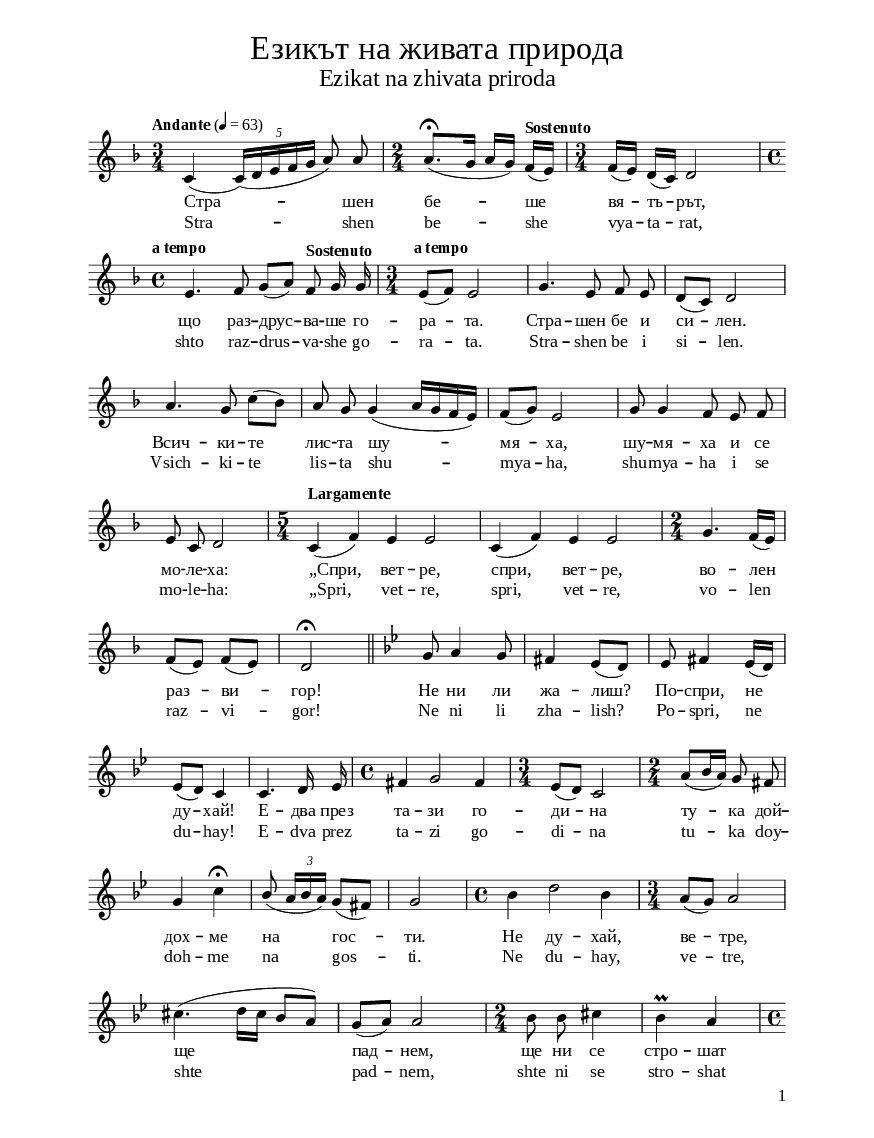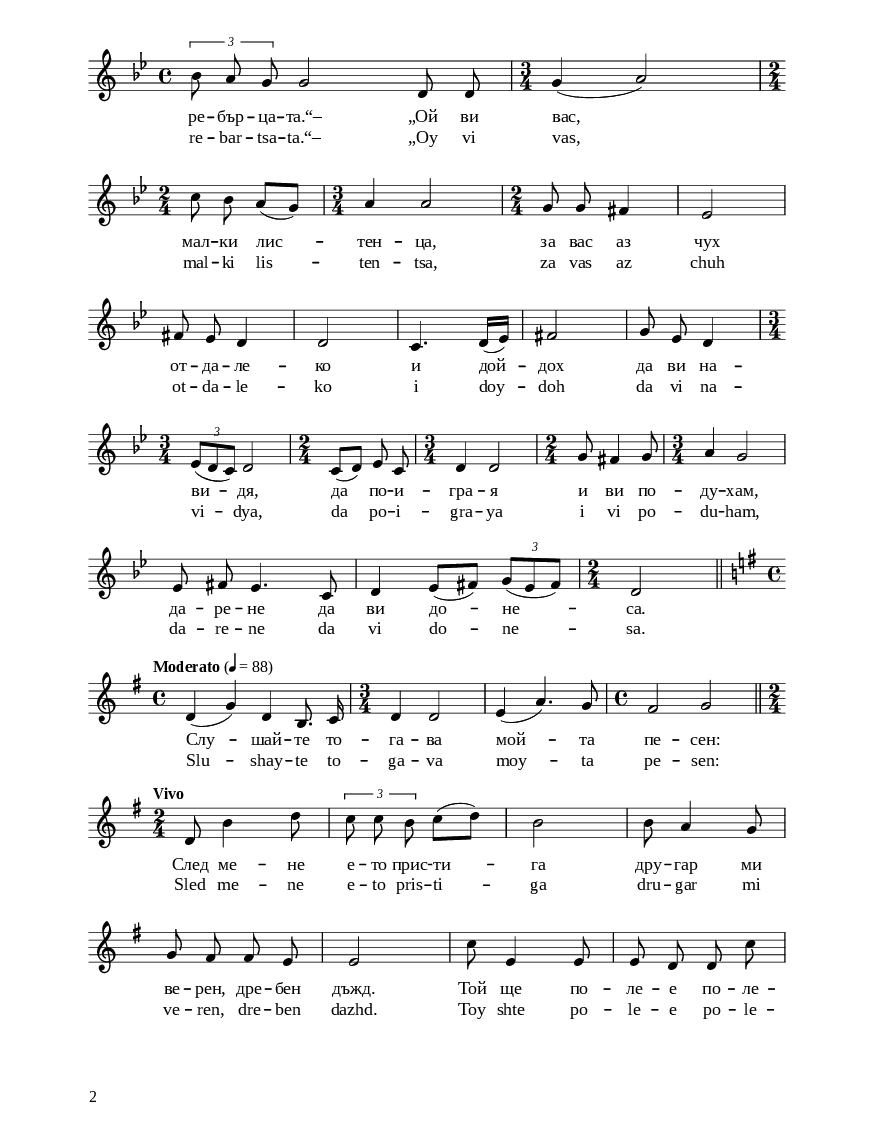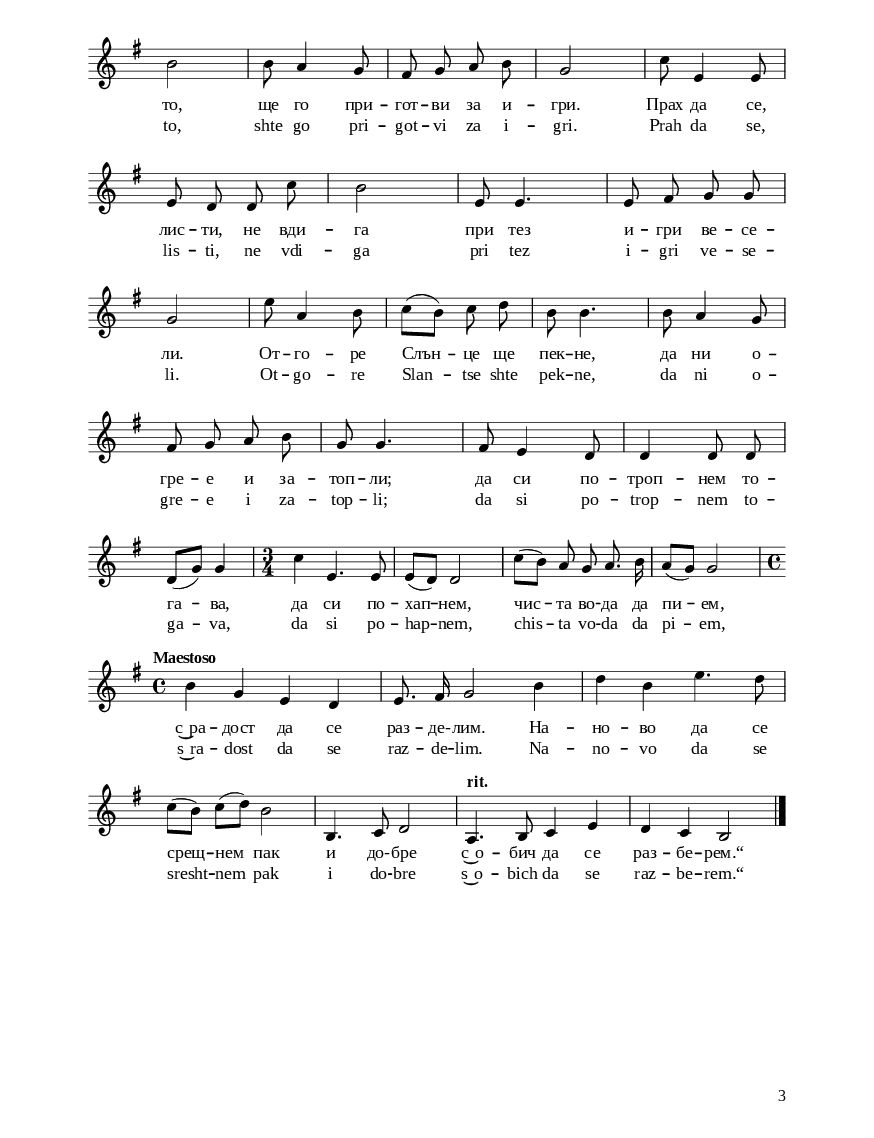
\version "2.22.1"

\include "include/globals.ily"

\bookpart {
  \include "include/bookpart-paper.ily"
  \score {
    \include "include/score-layout.ily"


    \new Voice \absolute {
      \clef treble
      \key d \minor
      \time 3/4
      \tempoFunc "Andante" 4 "63"
      \autoBeamOff
      c'4 ( \once \omit TupletBracket
      \times 4/5  {
        c'16 ) ( [  d'16  e'16  f'16
        g'16 ]
      }
      a'8 )    a'8  | % 2
      \time 2/4  | % 2
      a'8. ( ^\fermata [  g'16 ]  a'16 [  g'16
      ) ]  \tempo "Sostenuto" f'16 ( [ e'16 ) ]
      | % 3
      \time 3/4  | % 3
      f'16 ( [  e'16 ) ]  d'16 ( [  c'16 ) ]
      d'2 \break | % 4
      \time 4/4  | % 4
      \tempo "a tempo" e'4. f'8  g'8 ( [
      a'8 ) ] \tempo "Sostenuto" f'8 g'16
      g'16 | % 5
      \time 3/4  | % 5
      \tempo "       a tempo" e'8 ( [ f'8 ) ]
      e'2 | % 6
      g'4.  e'8  f'8  e'8 | % 7
      d'8 ( [  c'8 ) ]  d'2 \break | % 8
      a'4.  g'8  c''8 ( [  bes'8 ) ] | % 9
      a'8  g'8  g'4 (  a'16 [  g'16
      f'16  e'16 ) ] |
      f'8 ( [  g'8 ) ]  e'2 | % 11
      g'8  g'4  f'8  e'8  f'8  \break | % 12
      e'8  c'8  d'2 |   % 13
      \time 5/4  | % 13
      \tempo "        Largamente" c'4 ( f'4 )
      e'4  e'2 | % 14
      c'4 (  f'4 )  e'4  e'2 | % 15
      \time 2/4  | % 15
      g'4.  f'16 ( [  e'16 ) ] \break | % 16
      f'8 ( [  e'8 ) ]  f'8 ( [  e'8 ) ] | % 17
      d'2 ^\fermata \bar "||"
      \key bes \major | % 18
      g'8  a'4  g'8 | % 19
      fis'4  es'8 ( [  d'8 ) ] |
      es'8  fis'4  es'16 [(   d'16 )] |  \break % 21
      es'8 ( [  d'8 ) ]  c'4   |   % 22
      c'4.  d'16  es'16 | % 23
      \time 4/4  | % 23
      fis'4  g'2  fis'4 | % 24
      \time 3/4  | % 24
      es'8 ( [  d'8 ) ]  c'2 | % 25
      \time 2/4  | % 25
      a'8 ( [  bes'16  a'16 ) ]  g'8
      fis'8 \break  | % 26
      g'4  c''4 ^\fermata  | % 27
      \slurDown \stemUp bes'8 (
      \times 2/3  {
        a'16 [  bes'16  a'16 ) ]
      } \slurNeutral \stemNeutral
      g'8 ( [  fis'8 ) ] | % 28
      g'2  | % 29
      \time 4/4  | % 29
      bes'4  d''2  bes'4 |
      \time 3/4  |
      a'8 ( [  g'8 ) ]  a'2  \break | % 31
      cis''4. (  d''16 [  cis''16 ]
      bes'8 [  a'8 ) ]  | % 32
      g'8 ( [  a'8 ) ]  a'2 | % 33
      \time 2/4  | % 33
      bes'8  bes'8  cis''4 | % 34
      bes'4 \prall  a'4 |  \break % 35
      
      \pageBreak
      \time 4/4  | % 35

      \times 2/3  {
        bes'8  a'8  g'8
      }
      g'2   d'8  d'8   | % 36
      \time 3/4  | % 36
      g'4 (  a'2 ) | % 37
      \time 2/4  | \break  % 37
      c''8  bes'8  a'8 ( [  g'8 ) ]  | % 38
      \time 3/4  | % 38
      a'4  a'2  |    % 39
      \time 2/4  | % 39
      g'8  g'8  fis'4 |
      es'2 | % 41
      fis'8  es'8  d'4 | % 42
      d'2 | % 43
      c'4.  d'16 ( [  es'16 ) ] | % 44
      fis'2 | % 45
      g'8  es'8  d'4 | % 46
      \time 3/4  | \break  % 46
      \once \omit TupletBracket
      \times 2/3  {
        es'8 ( [  d'8  c'8 ) ]
      }
      d'2 | % 47
      \time 2/4  | % 47
      c'8 ( [  d'8 ) ]  es'8  c'8  | % 48
      \time 3/4  | % 48
      d'4  d'2 | % 49
      \time 2/4  | % 49
      g'8  fis'4  g'8 |
      \time 3/4  |
      a'4  g'2 \break | % 51
      es'8  fis'8  es'4.  c'8 | % 52
      d'4  es'8 ( [  fis'8 ) ]
      \times 2/3  {
        g'8 ( [  es'8  fis'8 ) ]
      }
      | % 53
      \time 2/4  | % 53
      d'2 \bar "||" \break
      \key g \major \time 4/4 | % 54
      \tempoFunc "Moderato" 4 "88"
      d'4 (  g'4 )  d'4  b8. c'16
      | % 55
      \time 3/4  | % 55
      d'4  d'2 | % 56
      e'4 (  a'4. )  g'8 | % 57
      \time 4/4  | % 57
      fis'2  g'2 \bar "||" \break
      \time 2/4  | % 58
      \tempo "Vivo" d'8 b'4  d''8 | % 59
      \tupletUp \times 2/3  {
        c''8   c''8  b'8
      } \tupletNeutral
      c''8 ( [  d''8 ) ] | 
      b'2 | % 61
      b'8  a'4  g'8 | \break % 62
      g'8  fis'8  fis'8  e'8 | % 63
      e'2 | % 64
      c''8  e'4  e'8 | % 65
      e'8  d'8  d'8  c''8 | \break % 66
      b'2 | % 67
      b'8  a'4  g'8  | % 68
      fis'8  g'8  a'8  b'8 |  % 69
      g'2 | 
      c''8  e'4  e'8 | \break % 71
      e'8  d'8  d'8  c''8 | % 72
      b'2  | % 73
      e'8  e'4. |   % 74
      e'8  fis'8  g'8  g'8 \break | % 75
      g'2  | % 76
      e''8  a'4  b'8 | % 77
      c''8 ( [  b'8 ) ]  c''8  d''8 | % 78
      b'8  b'4. | % 79
      b'8  a'4  g'8 |\break 
      fis'8  g'8  a'8  b'8 | % 81
      g'8  g'4. | % 82
      fis'8  e'4  d'8 |
      d'4  d'8  d'8 | \break % 84
      d'8 ( [  g'8 ) ]  g'4 | % 85
      \time 3/4  | % 85
      c''4  e'4.  e'8 | % 86
      e'8 ( [  d'8 ) ]  d'2 | % 87
      c''8 ( [  b'8 ) ]  a'8  g'8
      a'8.  b'16  | % 88
      a'8 ( [  g'8 ) ]  g'2 | \break % 89
      \time 4/4  | % 89
      \tempo "Maestoso" b'4 g'4  e'4
      d'4 |
      e'8.  fis'16  g'2  b'4 | % 91
      d''4  b'4  e''4.  d''8 \break | % 92
      c''8 ( [  b'8 ) ]  c''8 ( [
      d''8 ) ]  b'2 | % 93
      b4.  c'8  d'2 | % 94
      \tempo "rit." a4. b8  c'4
      e'4 | % 95
      d'4  c'4  b2 \bar "|."
    }

    \addlyrics {
      Стра --  шен
      бе --   ше  вя -- тъ
      -- рът, що раз -- друс -- ва --
      ше го -- ра -- та. Стра -- шен
      бе и си -- лен. Всич -- ки -- те
      лис -- та шу --
      мя -- ха, шу -- мя -- ха и се
      мо -- ле -- ха: „Спри,  вет --
      ре, спри,  вет -- ре, во -- лен
      раз -- ви -- гор! Не ни
      ли жа -- лиш?  По -- спри, не
      ду -- хай! Е -- два през та
      -- зи го -- ди -- на ту --
      ка дой -- дох -- ме на
      гос -- ти. Не ду -- хай, ве --
      тре, ще      пад --
      нем, ще ни се стро -- шат ре --
      бър -- ца -- та.“– „Ой ви вас,
      мал -- ки лис -- тен -- ца,
      за вас аз чух от -- да -- ле -- ко
      и дой -- дох да ви на -- ви
      --  дя, да  по -- и -- гра --
      я и ви по -- ду -- хам, да -- ре --
      не да ви до -- не --  са.
      Слу -- шай -- те то -- га -- ва
      мой -- та пе -- сен: След ме --
      не е -- то прис -- ти -- га дру
      -- гар ми ве -- рен, дре -- бен
      дъжд. Той ще по -- ле -- е по --
      ле -- то, ще го при -- гот -- ви
      за и -- гри. Прах да се, лис --
      ти, не вди -- га при тез и -- гри
      ве -- се -- ли. От -- го -- ре Слън
      -- це ще пек -- не, да ни о --
      гре -- е и за -- топ -- ли; да си
      по -- троп -- нем то -- га  -- ва,
      да си по -- хап  -- нем, чис
      -- та во -- да да пи  -- ем,
      с~ра -- дост да се раз -- де- --
      лим. На -- но -- во да се срещ
      -- нем  пак и до- -- бре с~о
      -- бич да се раз -- бе -- рем.“}
      \addlyrics { Stra --      shen
      be --   she  vya -- ta
      -- rat, shto raz -- drus -- va --
      she go -- ra -- ta. Stra -- shen
      be i si -- len. Vsich -- ki -- te
      lis -- ta shu --
      mya -- ha, shu -- mya -- ha i se
      mo -- le -- ha: „Spri,  vet --
      re, spri,  vet -- re, vo -- len
      raz -- vi -- gor! Ne ni
      li zha -- lish?  Po -- spri, ne
      du -- hay! E -- dva prez ta
      -- zi go -- di -- na tu --
      ka doy -- doh -- me na
      gos -- ti. Ne du -- hay, ve --
      tre, shte      pad --
      nem, shte ni se stro -- shat re --
      bar -- tsa -- ta.“– „Oy vi vas,
      mal -- ki lis -- ten -- tsa,
      za vas az chuh ot -- da -- le -- ko
      i doy -- doh da vi na -- vi
      --  dya, da  po -- i -- gra --
      ya i vi po -- du -- ham, da -- re --
      ne da vi do -- ne --  sa.
      Slu -- shay -- te to -- ga -- va
      moy -- ta pe -- sen: Sled me --
      ne e -- to pris -- ti -- ga dru
      -- gar mi ve -- ren, dre -- ben
      dazhd. Toy shte po -- le -- e po --
      le -- to, shte go pri -- got -- vi
      za i -- gri. Prah da se, lis --
      ti, ne vdi -- ga pri tez i -- gri
      ve -- se -- li. Ot -- go -- re Slan
      -- tse shte pek -- ne, da ni o --
      gre -- e i za -- top -- li; da si
      po -- trop -- nem to -- ga  -- va,
      da si po -- hap  -- nem, chis
      -- ta vo -- da da pi  -- em,
      s~ra -- dost da se raz -- de --
      lim. Na -- no -- vo da se sresht
      -- nem  pak i do -- bre s~o
      -- bich da se raz -- be -- rem.“}

      \header {
        title = \titleFunc "Езикът на живата природа" "Ezikat na zhivata priroda"
      }

      \midi{}

    } % score

    \pageBreak


    % include foreign translation(s) of the song
    \version "2.22.1"

\markup \fill-line { \fontsize #deTitleFontSize "Die Sprache der lebendigen Natur" }
\markup \null
\markup \null
\markup \fontsize #deCoupletFontSize {
  \hspace #12
  \override #`(baseline-skip . ,deCoupletBaselineSkip)

  \column {
    \line { " " }

 \line { " " Furchtbar war der Wind,}

 \line { " " der den Wald durchschüttelte.}

 \line { " " Furchtbar und stark war er.}

 \line { " " Alle Blätter raschelten,}

 \line { " " sie raschelten und betteten:}

 \line { " " Höre auf, Wind, höre auf Wind,}

 \line { " " freier Frühlingswind.}

 \line { " " Hast du kein Mitleid mit uns?}

 \line { " " Höre auf, wehe nicht!}

 \line { " " Erst in diesem Jahr kamen wir hier zu Besuch.}

 \line { " " Wehe nicht, oh Wind, wir werden herunterfallen.}

 \line { " " Unsere Rippen werden brechen.}

 \line { " " Hier seid ihr kleine Blättchen, }

 \line { " " ich hörte von ferne von euch}

 \line { " " und kam, euch zu sehen,}

 \line { " " mit euch zu spielen und euch umzuwehen.}

 \line { " " Dann hört mein Lied:}

 \line { " " Nach mir kommt mein treuer Freund,}

 \line { " " der Nieselregen.}

 \line { " " Er wird den Acker gießen,}

 \line { " " und er wird ihn für Spiele vorbereiten.}

 \line { " " Damit kein Staub aufsteigt, ihr Blätter,}

 \line { " " bei diesen fröhlichen Spiele.}

 \line { " " Von oben wird die Sonne beginnen zu scheinen,}

 \line { " " und uns bescheinen und wärmen,}

 \line { " " damit wir dann tanzen, }

 \line { " " damit wir essen, }

 \line { " " damit wir reines Wasser trinken}

 \line { " " und uns mit Freude trennen.}

 \line { " " Auf das wir uns wieder treffen}

 \line { " " und gut mit Liebe verstehen.}

  }
}


  } % bookpart
